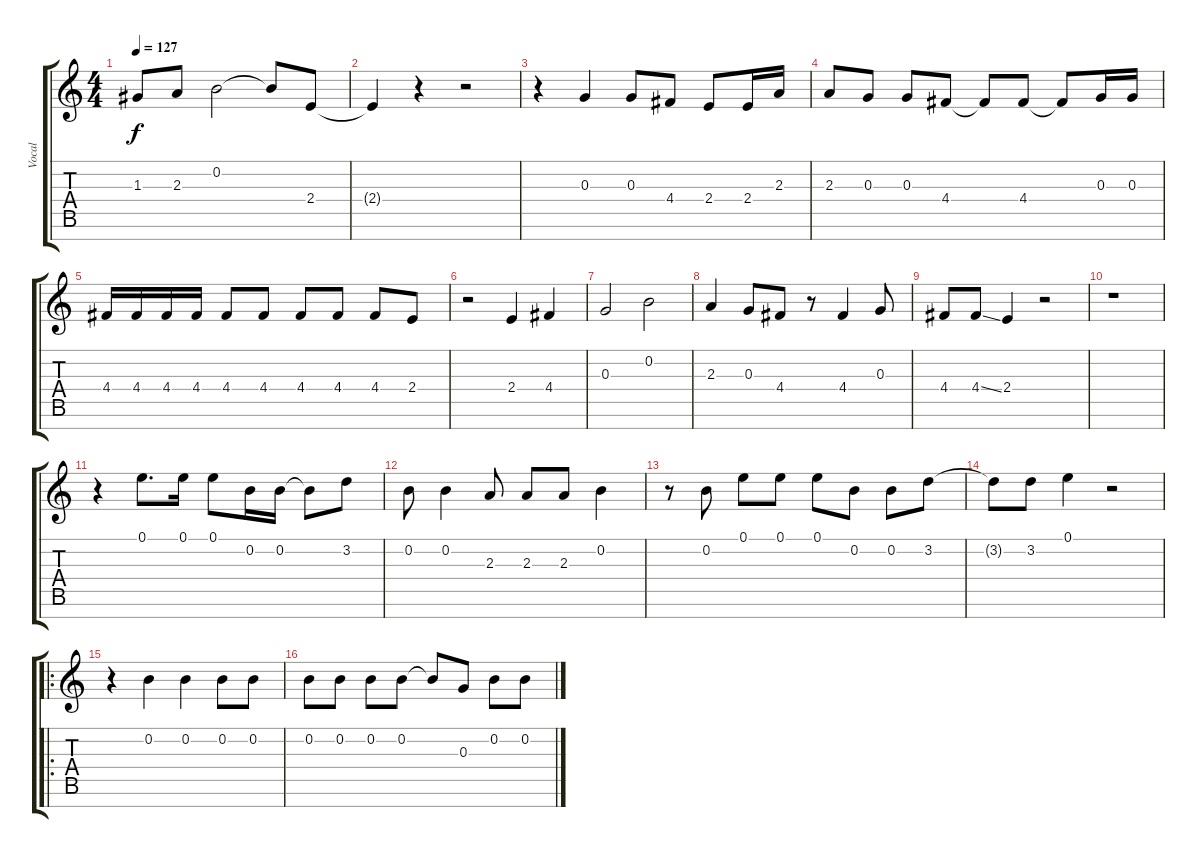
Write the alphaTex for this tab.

\track ("Vocal" "Vocal") {instrument flute}
\staff {score tabs}
\tuning (E5 B4 G4 D4 A3 E3 B2) {hide}
\ts (4 4)
\tempo 127
\clef g2
\ks c
1.3.8{dy f} 2.3.8 0.2.2 0.2{t}.8 2.4.8 |
2.4{t}.4 r.4 r.2 |
r.4 0.3.4 0.3.8 4.4.8 2.4.8 2.4.16 2.3.16 |
2.3.8 0.3.8 0.3.8 4.4.8 4.4{t}.8 4.4.8 4.4{t}.8 0.3.16 0.3.16 |
4.4.16 4.4.16 4.4.16 4.4.16 4.4.8 4.4.8 4.4.8 4.4.8 4.4.8 2.4.8 |
r.2 2.4.4 4.4.4 |
0.3.2 0.2.2 |
2.3.4 0.3.8 4.4.8 r.8 4.4.4 0.3.8 |
4.4.8 4.4{ss}.8 2.4.4 r.2 |
r.1 |
r.4 0.1.8{d} 0.1.16 0.1.8 0.2.16 0.2.16 0.2{t}.8 3.2.8 |
0.2.8 0.2.4 2.3.8 2.3.8 2.3.8 0.2.4 |
r.8 0.2.8 0.1.8 0.1.8 0.1.8 0.2.8 0.2.8 3.2.8 |
3.2{t}.8 3.2.8 0.1.4 r.2 |
\ro
r.4 0.2.4 0.2.4 0.2.8 0.2.8 |
0.2.8 0.2.8 0.2.8 0.2.8 0.2{t}.8 0.3.8 0.2.8 0.2.8
